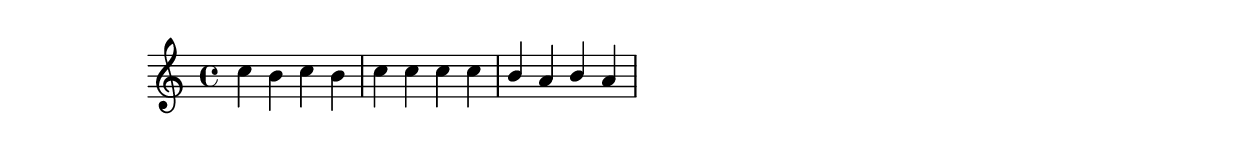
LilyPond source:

\header {

  texidoc = "Stem directions for notes on the middle staff line are
  determined by the directions of their neighbors."

}

\version "2.10.0"
\relative c'' \new Voice \with {
     \consists "Melody_engraver"
     \override Stem #'neutral-direction = #'()
} {
  c4 b c b
  c c c c
  b a b a
} 
  
  
